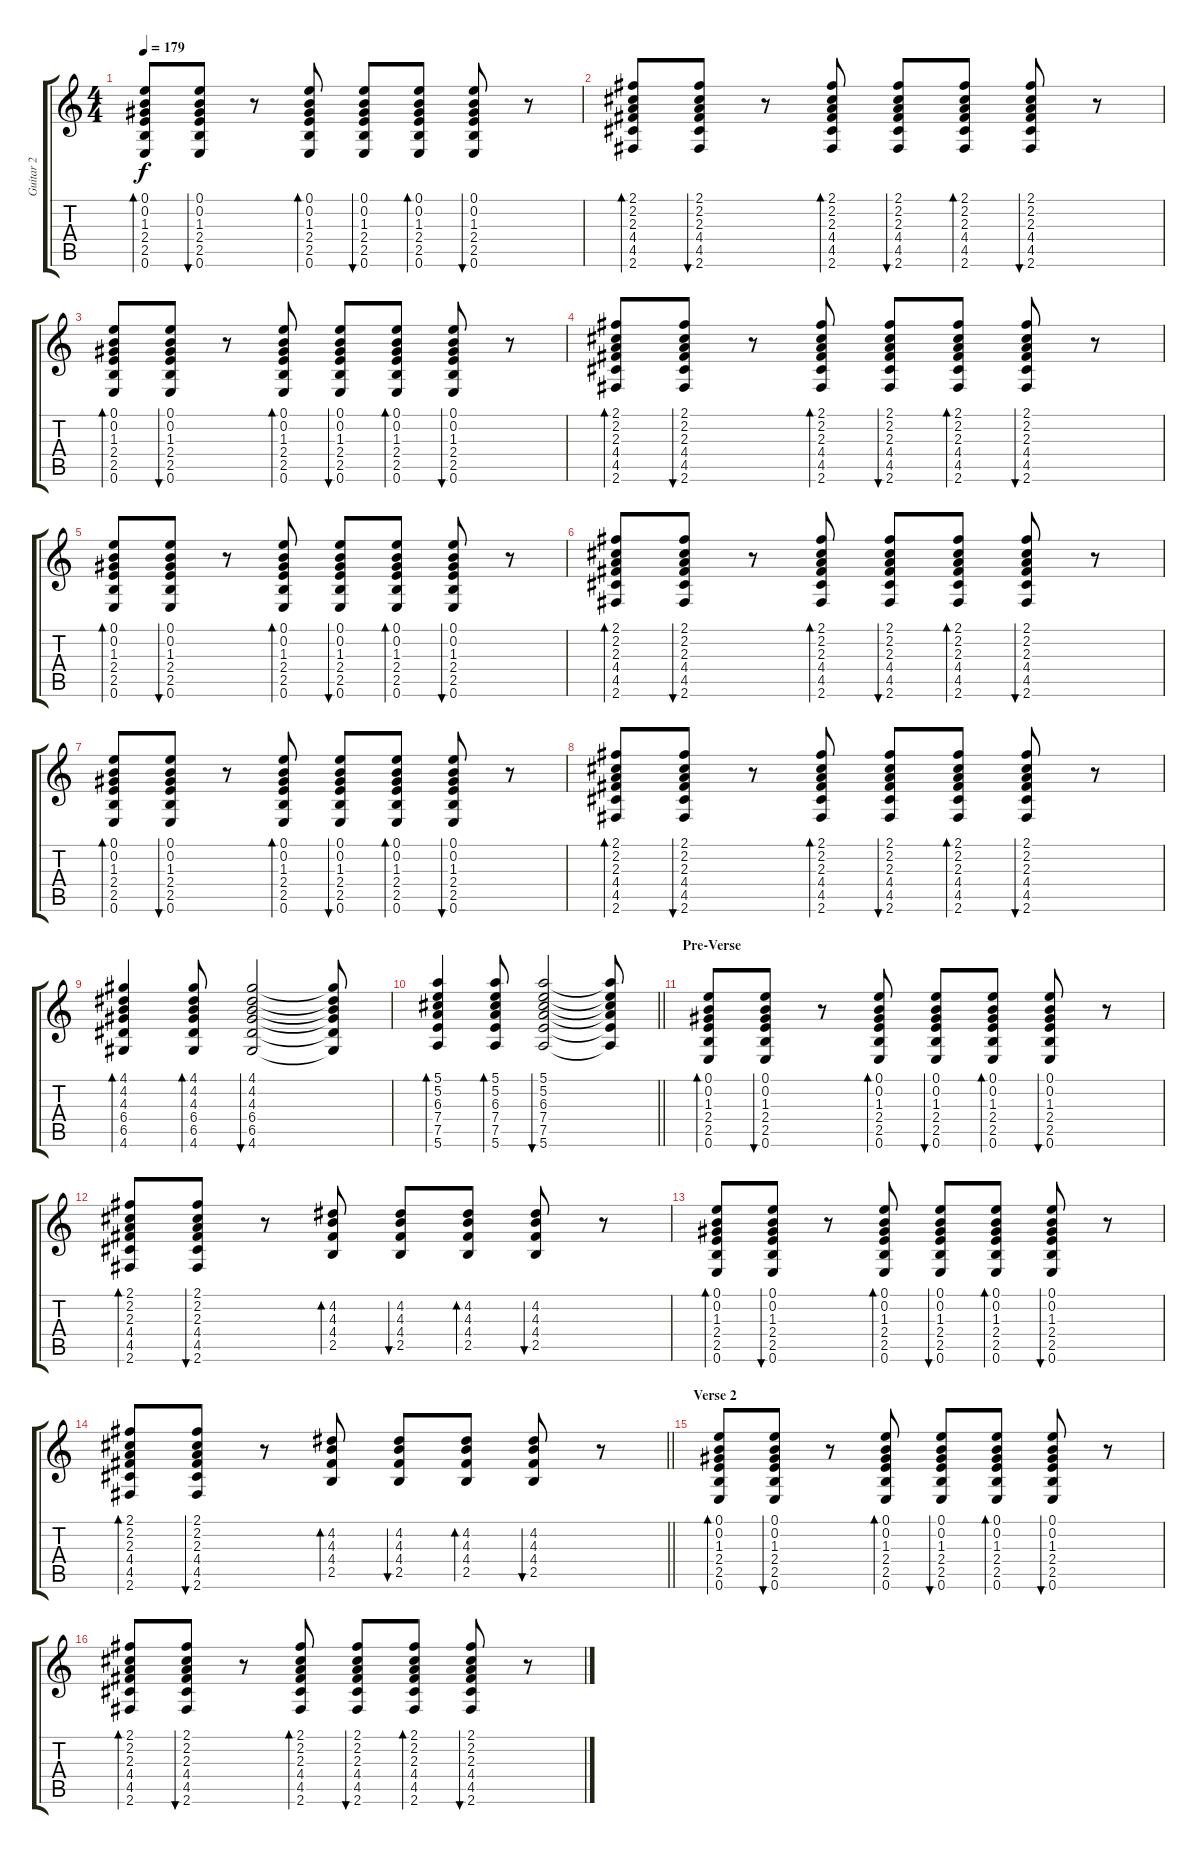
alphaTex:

\track ("Guitar 2" "Guitar 2") {instrument electricguitarjazz}
\staff {score tabs}
\tuning (E4 B3 G3 D3 A2 E2) {hide}
\ts (4 4)
\tempo 179
\clef g2
\ks c
(0.1 0.2 1.3 2.4 2.5 0.6).8{bd 60 dy f} (0.1 0.2 1.3 2.4 2.5 0.6).8{bu 60} r.8 (0.1 0.2 1.3 2.4 2.5 0.6).8{bd 60} (0.1 0.2 1.3 2.4 2.5 0.6).8{bu 60} (0.1 0.2 1.3 2.4 2.5 0.6).8{bd 60} (0.1 0.2 1.3 2.4 2.5 0.6).8{bu 60} r.8 |
(2.1 2.2 2.3 4.4 4.5 2.6).8{bd 60} (2.1 2.2 2.3 4.4 4.5 2.6).8{bu 60} r.8 (2.1 2.2 2.3 4.4 4.5 2.6).8{bd 60} (2.1 2.2 2.3 4.4 4.5 2.6).8{bu 60} (2.1 2.2 2.3 4.4 4.5 2.6).8{bd 60} (2.1 2.2 2.3 4.4 4.5 2.6).8{bu 60} r.8 |
(0.1 0.2 1.3 2.4 2.5 0.6).8{bd 60} (0.1 0.2 1.3 2.4 2.5 0.6).8{bu 60} r.8 (0.1 0.2 1.3 2.4 2.5 0.6).8{bd 60} (0.1 0.2 1.3 2.4 2.5 0.6).8{bu 60} (0.1 0.2 1.3 2.4 2.5 0.6).8{bd 60} (0.1 0.2 1.3 2.4 2.5 0.6).8{bu 60} r.8 |
(2.1 2.2 2.3 4.4 4.5 2.6).8{bd 60} (2.1 2.2 2.3 4.4 4.5 2.6).8{bu 60} r.8 (2.1 2.2 2.3 4.4 4.5 2.6).8{bd 60} (2.1 2.2 2.3 4.4 4.5 2.6).8{bu 60} (2.1 2.2 2.3 4.4 4.5 2.6).8{bd 60} (2.1 2.2 2.3 4.4 4.5 2.6).8{bu 60} r.8 |
(0.1 0.2 1.3 2.4 2.5 0.6).8{bd 60} (0.1 0.2 1.3 2.4 2.5 0.6).8{bu 60} r.8 (0.1 0.2 1.3 2.4 2.5 0.6).8{bd 60} (0.1 0.2 1.3 2.4 2.5 0.6).8{bu 60} (0.1 0.2 1.3 2.4 2.5 0.6).8{bd 60} (0.1 0.2 1.3 2.4 2.5 0.6).8{bu 60} r.8 |
(2.1 2.2 2.3 4.4 4.5 2.6).8{bd 60} (2.1 2.2 2.3 4.4 4.5 2.6).8{bu 60} r.8 (2.1 2.2 2.3 4.4 4.5 2.6).8{bd 60} (2.1 2.2 2.3 4.4 4.5 2.6).8{bu 60} (2.1 2.2 2.3 4.4 4.5 2.6).8{bd 60} (2.1 2.2 2.3 4.4 4.5 2.6).8{bu 60} r.8 |
(0.1 0.2 1.3 2.4 2.5 0.6).8{bd 60} (0.1 0.2 1.3 2.4 2.5 0.6).8{bu 60} r.8 (0.1 0.2 1.3 2.4 2.5 0.6).8{bd 60} (0.1 0.2 1.3 2.4 2.5 0.6).8{bu 60} (0.1 0.2 1.3 2.4 2.5 0.6).8{bd 60} (0.1 0.2 1.3 2.4 2.5 0.6).8{bu 60} r.8 |
(2.1 2.2 2.3 4.4 4.5 2.6).8{bd 60} (2.1 2.2 2.3 4.4 4.5 2.6).8{bu 60} r.8 (2.1 2.2 2.3 4.4 4.5 2.6).8{bd 60} (2.1 2.2 2.3 4.4 4.5 2.6).8{bu 60} (2.1 2.2 2.3 4.4 4.5 2.6).8{bd 60} (2.1 2.2 2.3 4.4 4.5 2.6).8{bu 60} r.8 |
(4.1 4.2 4.3 6.4 6.5 4.6).4{bd 60} (4.1 4.2 4.3 6.4 6.5 4.6).8{bd 60} (4.1 4.2 4.3 6.4 6.5 4.6).2{bu 60} (4.1{t} 4.2{t} 4.3{t} 6.4{t} 6.5{t} 4.6{t}).8 |
\barLineRight lightlight
(5.1 5.2 6.3 7.4 7.5 5.6).4{bd 60} (5.1 5.2 6.3 7.4 7.5 5.6).8{bd 60} (5.1 5.2 6.3 7.4 7.5 5.6).2{bu 60} (5.1{t} 5.2{t} 6.3{t} 7.4{t} 7.5{t} 5.6{t}).8 |
\section ("" "Pre-Verse")
(0.1 0.2 1.3 2.4 2.5 0.6).8{bd 60} (0.1 0.2 1.3 2.4 2.5 0.6).8{bu 60} r.8 (0.1 0.2 1.3 2.4 2.5 0.6).8{bd 60} (0.1 0.2 1.3 2.4 2.5 0.6).8{bu 60} (0.1 0.2 1.3 2.4 2.5 0.6).8{bd 60} (0.1 0.2 1.3 2.4 2.5 0.6).8{bu 60} r.8 |
(2.1 2.2 2.3 4.4 4.5 2.6).8{bd 60} (2.1 2.2 2.3 4.4 4.5 2.6).8{bu 60} r.8 (4.2 4.3 4.4 2.5).8{bd 60} (4.2 4.3 4.4 2.5).8{bu 60} (4.2 4.3 4.4 2.5).8{bd 60} (4.2 4.3 4.4 2.5).8{bu 60} r.8 |
(0.1 0.2 1.3 2.4 2.5 0.6).8{bd 60} (0.1 0.2 1.3 2.4 2.5 0.6).8{bu 60} r.8 (0.1 0.2 1.3 2.4 2.5 0.6).8{bd 60} (0.1 0.2 1.3 2.4 2.5 0.6).8{bu 60} (0.1 0.2 1.3 2.4 2.5 0.6).8{bd 60} (0.1 0.2 1.3 2.4 2.5 0.6).8{bu 60} r.8 |
\barLineRight lightlight
(2.1 2.2 2.3 4.4 4.5 2.6).8{bd 60} (2.1 2.2 2.3 4.4 4.5 2.6).8{bu 60} r.8 (4.2 4.3 4.4 2.5).8{bd 60} (4.2 4.3 4.4 2.5).8{bu 60} (4.2 4.3 4.4 2.5).8{bd 60} (4.2 4.3 4.4 2.5).8{bu 60} r.8 |
\section ("" "Verse 2")
(0.1 0.2 1.3 2.4 2.5 0.6).8{bd 60} (0.1 0.2 1.3 2.4 2.5 0.6).8{bu 60} r.8 (0.1 0.2 1.3 2.4 2.5 0.6).8{bd 60} (0.1 0.2 1.3 2.4 2.5 0.6).8{bu 60} (0.1 0.2 1.3 2.4 2.5 0.6).8{bd 60} (0.1 0.2 1.3 2.4 2.5 0.6).8{bu 60} r.8 |
(2.1 2.2 2.3 4.4 4.5 2.6).8{bd 60} (2.1 2.2 2.3 4.4 4.5 2.6).8{bu 60} r.8 (2.1 2.2 2.3 4.4 4.5 2.6).8{bd 60} (2.1 2.2 2.3 4.4 4.5 2.6).8{bu 60} (2.1 2.2 2.3 4.4 4.5 2.6).8{bd 60} (2.1 2.2 2.3 4.4 4.5 2.6).8{bu 60} r.8
